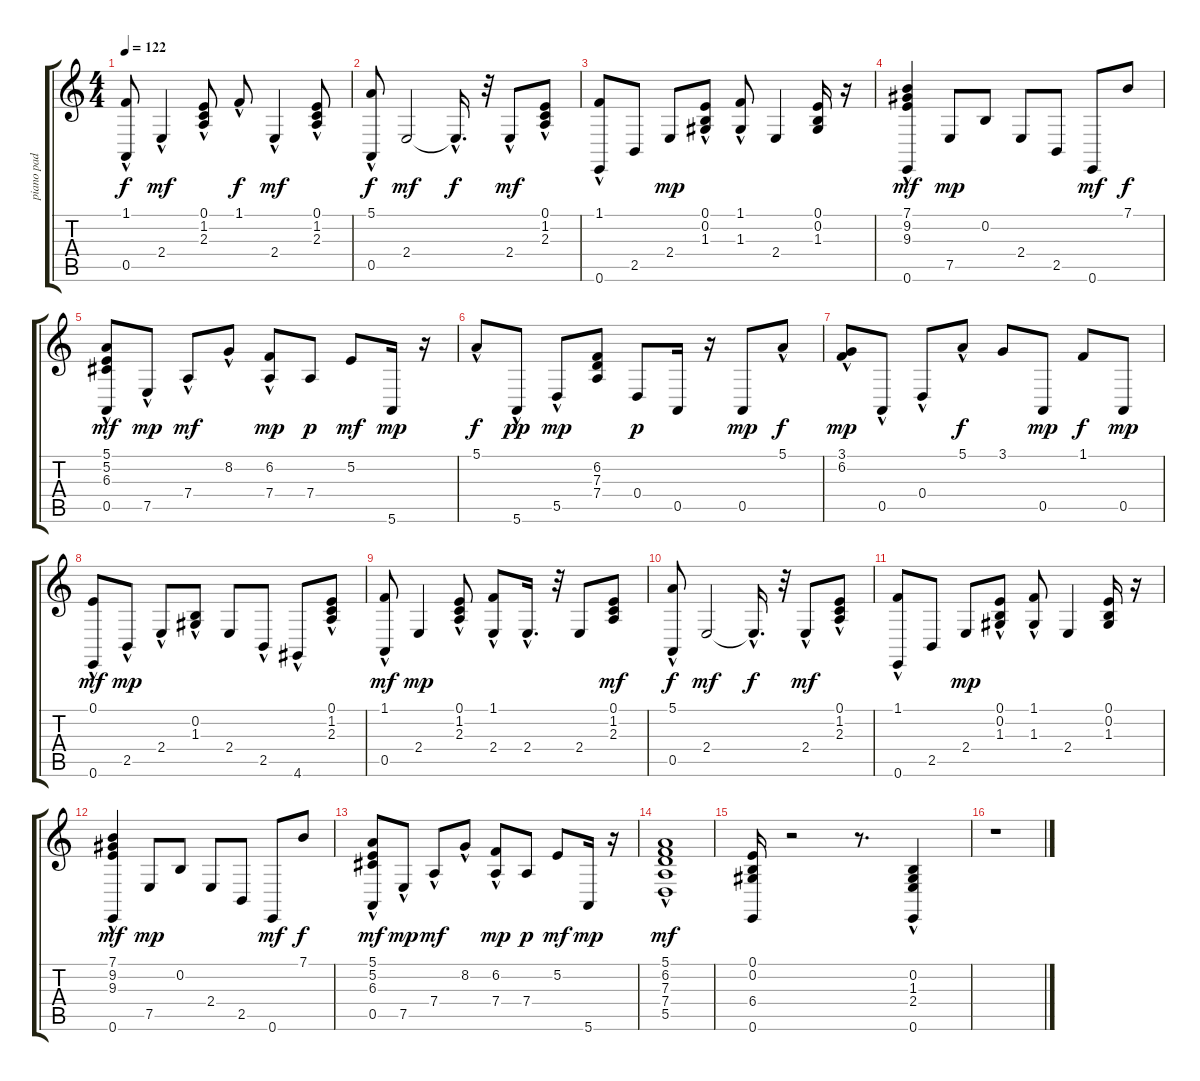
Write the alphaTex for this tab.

\track ("piano pad & Melody" "piano pad ") {instrument acousticgrandpiano}
\staff {score tabs}
\tuning (E4 B3 G3 D3 A2 E2) {hide}
\ts (4 4)
\tempo 122
\clef g2
\ks c
(1.1{hac} 0.5{hac}).8{dy f} 2.4{hac}.4{dy mf} (0.1 1.2 2.3{hac}).8 1.1{hac}.8{dy f} 2.4{hac}.4{dy mf} (0.1{hac} 1.2{hac} 2.3{hac}).8 |
(5.1{hac} 0.5{hac}).8{dy f} 2.4.2{dy mf} 2.4{hac t}.16{d dy f} r.32 2.4{hac}.8{dy mf} (0.1{hac} 1.2{hac} 2.3{hac}).8 |
(1.1{hac} 0.6{hac}).8 2.5.8 2.4.8{dy mp} (0.1{hac} 0.2{hac} 1.3{hac}).8 (1.1{hac} 1.3{hac}).8 2.4.4 (0.1 0.2 1.3).16 r.16 |
(7.1{hac} 9.2{hac} 9.3{hac} 0.6).4{dy mf} 7.5.8{dy mp} 0.2.8 2.4.8 2.5.8 0.6.8{dy mf} 7.1.8{dy f} |
(5.1 5.2 6.3{hac} 0.5{hac}).8{dy mf} 7.5{hac}.8{dy mp} 7.4{hac}.8{dy mf} 8.2{hac}.8 (6.2 7.4{hac}).8{dy mp} 7.4.8{dy p} 5.2.8{dy mf} 5.6.16{dy mp} r.16 |
5.1{hac}.8{dy f} 5.6{hac}.8{dy pp} 5.5{hac}.8{dy mp} (6.2 7.3 7.4).8 0.4.8{dy p} 0.5.16 r.16 0.5.8{dy mp} 5.1{hac}.8{dy f} |
(3.1{hac} 6.2).8{dy mp} 0.5{hac}.8 0.4{hac}.8 5.1{hac}.8{dy f} 3.1.8 0.5.8{dy mp} 1.1.8{dy f} 0.5.8{dy mp} |
(0.1{hac} 0.6{hac}).8{dy mf} 2.5{hac}.8{dy mp} 2.4{hac}.8 (0.2{hac} 1.3{hac}).8 2.4.8 2.5{hac}.8 4.6{hac}.8 (0.1 1.2{hac} 2.3{hac}).8 |
(1.1{hac} 0.5{hac}).8{dy mf} 2.4.4{dy mp} (0.1 1.2{hac} 2.3{hac}).8 (1.1{hac} 2.4).8 2.4{hac}.16{d} r.32 2.4.8 (0.1 1.2 2.3).8{dy mf} |
(5.1{hac} 0.5{hac}).8{dy f} 2.4.2{dy mf} 2.4{hac t}.16{d dy f} r.32 2.4{hac}.8{dy mf} (0.1{hac} 1.2{hac} 2.3{hac}).8 |
(1.1{hac} 0.6{hac}).8 2.5.8 2.4.8{dy mp} (0.1{hac} 0.2{hac} 1.3{hac}).8 (1.1{hac} 1.3{hac}).8 2.4.4 (0.1 0.2 1.3).16 r.16 |
(7.1{hac} 9.2{hac} 9.3{hac} 0.6).4{dy mf} 7.5.8{dy mp} 0.2.8 2.4.8 2.5.8 0.6.8{dy mf} 7.1.8{dy f} |
(5.1 5.2 6.3{hac} 0.5{hac}).8{dy mf} 7.5{hac}.8{dy mp} 7.4{hac}.8{dy mf} 8.2{hac}.8 (6.2 7.4{hac}).8{dy mp} 7.4.8{dy p} 5.2.8{dy mf} 5.6.16{dy mp} r.16 |
(5.1 6.2{hac} 7.3{hac} 7.4{hac} 5.5).1{dy mf} |
(0.1 0.2 6.4 0.6).16 r.2 r.8{d} (0.2 1.3{hac} 2.4{hac} 0.6).4 |
r.1
